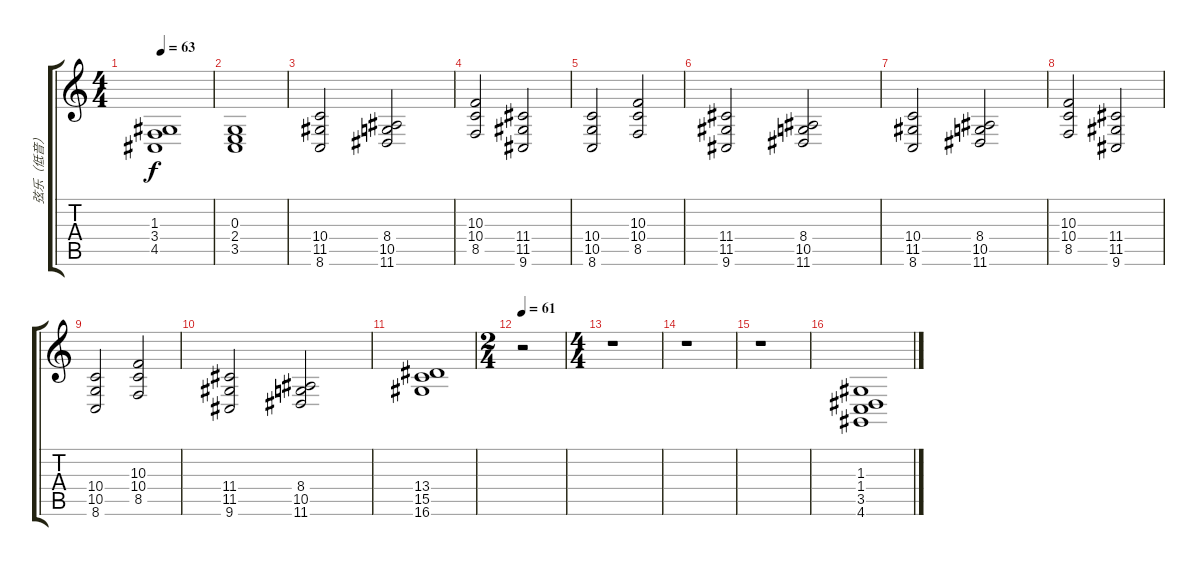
\track ("弦乐（低音）" "弦乐（低音）") {instrument stringensemble2}
\staff {score tabs}
\tuning (E4 B3 G3 D3 A2 E2) {hide}
\ts (4 4)
\tempo 63
\clef g2
\ks c
(1.3 3.4 4.5).1{dy f} |
(0.3 2.4 3.5).1 |
(10.4 11.5 8.6).2 (8.4 10.5 11.6).2 |
(10.3 10.4 8.5).2 (11.4 11.5 9.6).2 |
(10.4 10.5 8.6).2 (10.3 10.4 8.5).2 |
(11.4 11.5 9.6).2 (8.4 10.5 11.6).2 |
(10.4 11.5 8.6).2 (8.4 10.5 11.6).2 |
(10.3 10.4 8.5).2 (11.4 11.5 9.6).2 |
(10.4 10.5 8.6).2 (10.3 10.4 8.5).2 |
(11.4 11.5 9.6).2 (8.4 10.5 11.6).2 |
(13.4 15.5 16.6).1 |
\ts (2 4)
\tempo 61
r.2 |
\ts (4 4)
r.1 |
r.1 |
r.1 |
(1.3 1.4 3.5 4.6).1
